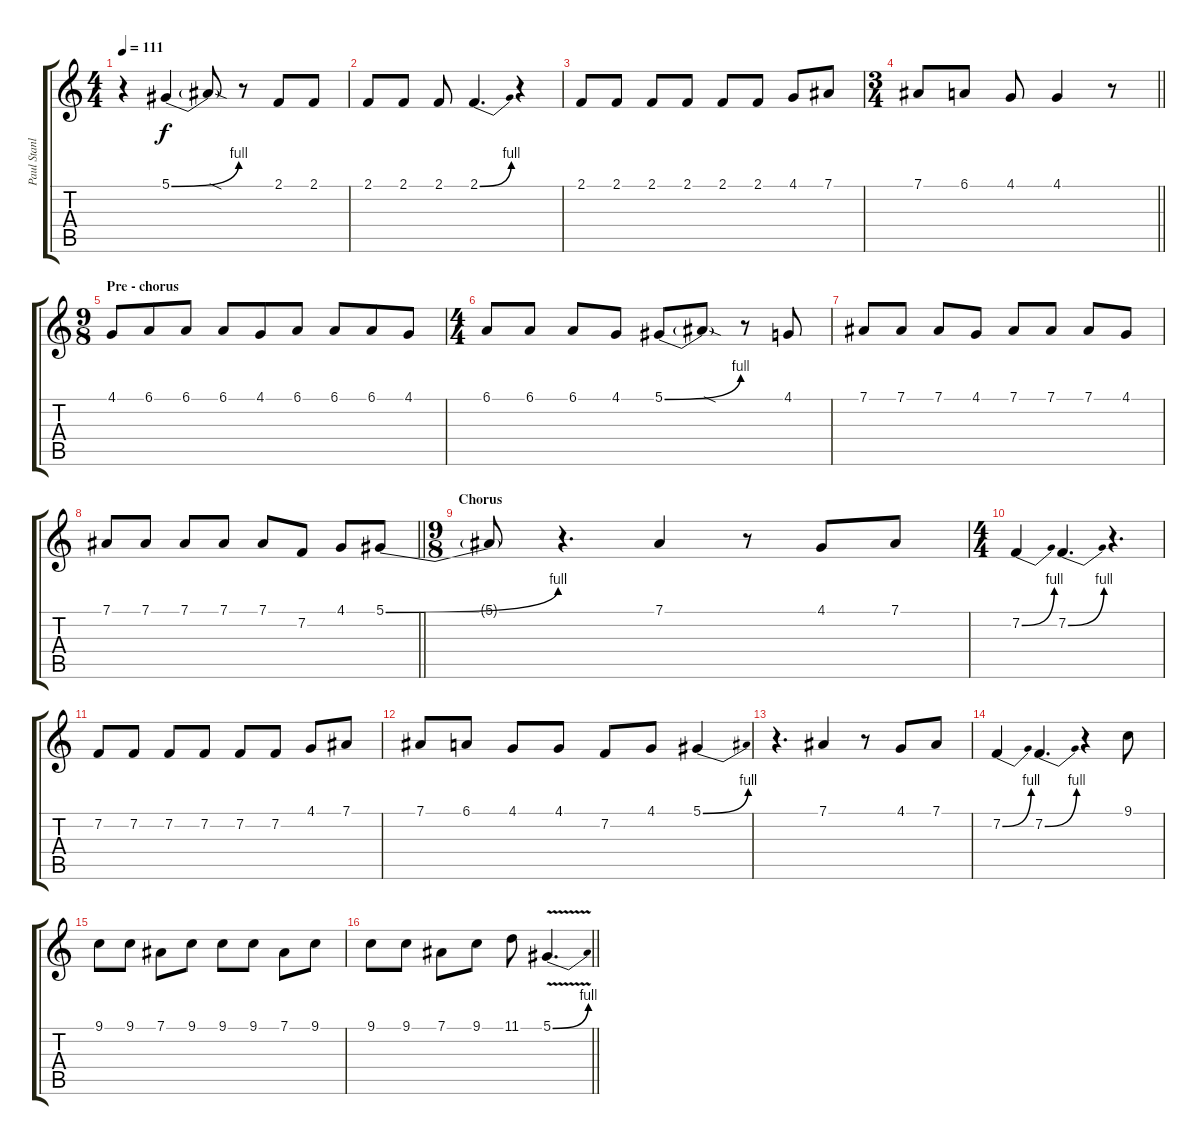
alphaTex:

\track ("Paul Stanley ( Vocal )" "Paul Stanl") {instrument tangoaccordion}
\staff {score tabs}
\tuning (Eb4 Bb3 Gb3 Db3 Ab2 Eb2) {hide}
\ts (4 4)
\tempo 111
\clef g2
\ks c
r.4{dy f} 5.1{be (bend 0 0 60 4)}.4 5.1{sod t}.8 r.8 2.1.8 2.1.8 |
2.1.8 2.1.8 2.1.8 2.1{be (bend 0 0 60 4)}.4{d} r.4 |
2.1.8 2.1.8 2.1.8 2.1.8 2.1.8 2.1.8 4.1.8 7.1.8 |
\ts (3 4)
\barLineRight lightlight
7.1.8 6.1.8 4.1.8 4.1.4 r.8 |
\ts (9 8)
\section ("" "Pre - chorus")
4.1.8 6.1.8 6.1.8 6.1.8 4.1.8 6.1.8 6.1.8 6.1.8 4.1.8 |
\ts (4 4)
6.1.8 6.1.8 6.1.8 4.1.8 5.1{be (bend 0 0 60 4)}.8 5.1{sod t}.8 r.8 4.1.8 |
7.1.8 7.1.8 7.1.8 4.1.8 7.1.8 7.1.8 7.1.8 4.1.8 |
\barLineRight lightlight
7.1.8 7.1.8 7.1.8 7.1.8 7.1.8 7.2.8 4.1.8 5.1{be (bend 0 0 60 4)}.8 |
\ts (9 8)
\section ("" "Chorus")
5.1{t}.8 r.4{d} 7.1.4 r.8 4.1.8 7.1.8 |
\ts (4 4)
7.2{be (bend 0 0 60 4)}.4 7.2{be (bend 0 0 60 4)}.4{d} r.4{d} |
7.2.8 7.2.8 7.2.8 7.2.8 7.2.8 7.2.8 4.1.8 7.1.8 |
7.1.8 6.1.8 4.1.8 4.1.8 7.2.8 4.1.8 5.1{be (bend 0 0 60 4)}.4 |
r.4{d} 7.1.4 r.8 4.1.8 7.1.8 |
7.2{be (bend 0 0 60 4)}.4 7.2{be (bend 0 0 60 4)}.4{d} r.4 9.1.8 |
9.1.8 9.1.8 7.1.8 9.1.8 9.1.8 9.1.8 7.1.8 9.1.8 |
\barLineRight lightlight
9.1.8 9.1.8 7.1.8 9.1.8 11.1.8 5.1{be (bend 0 0 60 4) v}.4{d}
